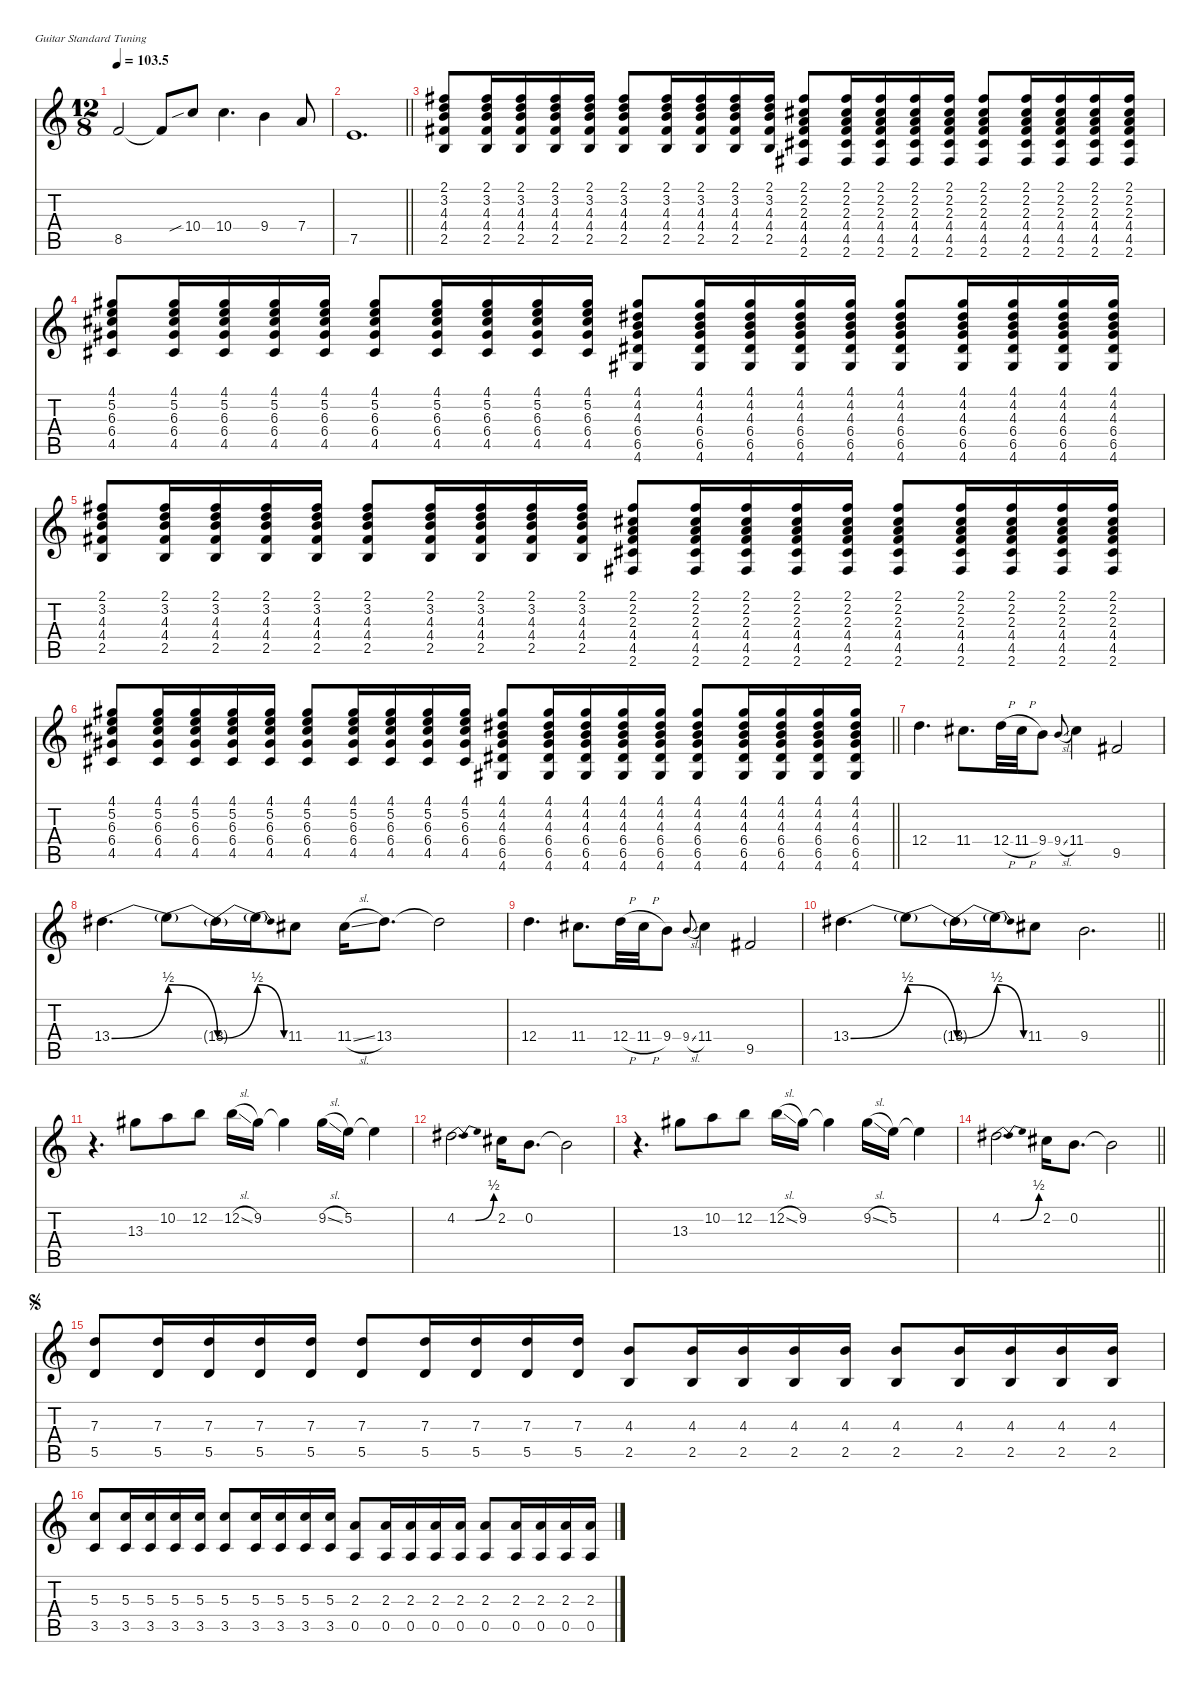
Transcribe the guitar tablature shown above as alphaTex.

\defaultSystemsLayout 4
\hideDynamics
\bracketExtendMode nobrackets
\singleTrackTrackNamePolicy hidden
\multiTrackTrackNamePolicy hidden
\firstSystemTrackNameMode fullname
\firstSystemTrackNameOrientation horizontal
\otherSystemsTrackNameOrientation horizontal
\track ("Acoustic Guitar" "s.guit.") {mute instrument acousticguitarsteel}
\staff {score tabs}
\tuning (E4 B3 G3 D3 A2 E2)
\ts (12 8)
\tempo
103.5
\accidentals auto
\clef g2
\ottava regular
\simile none
\ks c
8.5.2{dy fff beam Up} 8.5{t}.8{beam Up} 10.4{sib}.8{beam Up} 10.4.4{d dy f beam Down} 9.4.4{dy fff beam Down} 7.4.8{beam Up} |
\barLineRight lightlight
7.5.1{d beam Up} |
(2.1{acc #} 3.2 4.3 4.4{acc #} 2.5).8{dy f beam Up} (2.1{acc #} 3.2 4.3 4.4{acc #} 2.5).16{beam Up} (2.1{acc #} 3.2 4.3 4.4{acc #} 2.5).16{beam Up} (2.1{acc #} 3.2 4.3 4.4{acc #} 2.5).16{beam Up} (2.1{acc #} 3.2 4.3 4.4{acc #} 2.5).16{beam Up} (2.1{acc #} 3.2 4.3 4.4{acc #} 2.5).8{beam Up} (2.1{acc #} 3.2 4.3 4.4{acc #} 2.5).16{beam Up} (2.1{acc #} 3.2 4.3 4.4{acc #} 2.5).16{beam Up} (2.1{acc #} 3.2 4.3 4.4{acc #} 2.5).16{beam Up} (2.1{acc #} 3.2 4.3 4.4{acc #} 2.5).16{beam Up} (2.1{acc #} 2.2{acc #} 2.3 4.4{acc #} 4.5{acc #} 2.6{acc #}).8{beam Up} (2.1{acc #} 2.2{acc #} 2.3 4.4{acc #} 4.5{acc #} 2.6{acc #}).16{beam Up} (2.1{acc #} 2.2{acc #} 2.3 4.4{acc #} 4.5{acc #} 2.6{acc #}).16{beam Up} (2.1{acc #} 2.2{acc #} 2.3 4.4{acc #} 4.5{acc #} 2.6{acc #}).16{beam Up} (2.1{acc #} 2.2{acc #} 2.3 4.4{acc #} 4.5{acc #} 2.6{acc #}).16{beam Up} (2.1{acc #} 2.2{acc #} 2.3 4.4{acc #} 4.5{acc #} 2.6{acc #}).8{beam Up} (2.1{acc #} 2.2{acc #} 2.3 4.4{acc #} 4.5{acc #} 2.6{acc #}).16{beam Up} (2.1{acc #} 2.2{acc #} 2.3 4.4{acc #} 4.5{acc #} 2.6{acc #}).16{beam Up} (2.1{acc #} 2.2{acc #} 2.3 4.4{acc #} 4.5{acc #} 2.6{acc #}).16{beam Up} (2.1{acc #} 2.2{acc #} 2.3 4.4{acc #} 4.5{acc #} 2.6{acc #}).16{beam Up} |
(4.1{acc #} 5.2 6.3{acc #} 6.4{acc #} 4.5{acc #}).8{beam Up} (4.1{acc #} 5.2 6.3{acc #} 6.4{acc #} 4.5{acc #}).16{beam Up} (4.1{acc #} 5.2 6.3{acc #} 6.4{acc #} 4.5{acc #}).16{beam Up} (4.1{acc #} 5.2 6.3{acc #} 6.4{acc #} 4.5{acc #}).16{beam Up} (4.1{acc #} 5.2 6.3{acc #} 6.4{acc #} 4.5{acc #}).16{beam Up} (4.1{acc #} 5.2 6.3{acc #} 6.4{acc #} 4.5{acc #}).8{beam Up} (4.1{acc #} 5.2 6.3{acc #} 6.4{acc #} 4.5{acc #}).16{beam Up} (4.1{acc #} 5.2 6.3{acc #} 6.4{acc #} 4.5{acc #}).16{beam Up} (4.1{acc #} 5.2 6.3{acc #} 6.4{acc #} 4.5{acc #}).16{beam Up} (4.1{acc #} 5.2 6.3{acc #} 6.4{acc #} 4.5{acc #}).16{beam Up} (4.1{acc #} 4.2{acc #} 4.3 6.4{acc #} 6.5{acc #} 4.6{acc #}).8{beam Up} (4.1{acc #} 4.2{acc #} 4.3 6.4{acc #} 6.5{acc #} 4.6{acc #}).16{beam Up} (4.1{acc #} 4.2{acc #} 4.3 6.4{acc #} 6.5{acc #} 4.6{acc #}).16{beam Up} (4.1{acc #} 4.2{acc #} 4.3 6.4{acc #} 6.5{acc #} 4.6{acc #}).16{beam Up} (4.1{acc #} 4.2{acc #} 4.3 6.4{acc #} 6.5{acc #} 4.6{acc #}).16{beam Up} (4.1{acc #} 4.2{acc #} 4.3 6.4{acc #} 6.5{acc #} 4.6{acc #}).8{beam Up} (4.1{acc #} 4.2{acc #} 4.3 6.4{acc #} 6.5{acc #} 4.6{acc #}).16{beam Up} (4.1{acc #} 4.2{acc #} 4.3 6.4{acc #} 6.5{acc #} 4.6{acc #}).16{dy ff beam Up} (4.1{acc #} 4.2{acc #} 4.3 6.4{acc #} 6.5{acc #} 4.6{acc #}).16{dy f beam Up} (4.1{acc #} 4.2{acc #} 4.3 6.4{acc #} 6.5{acc #} 4.6{acc #}).16{beam Up} |
(2.1{acc #} 3.2 4.3 4.4{acc #} 2.5).8{beam Up} (2.1{acc #} 3.2 4.3 4.4{acc #} 2.5).16{beam Up} (2.1{acc #} 3.2 4.3 4.4{acc #} 2.5).16{beam Up} (2.1{acc #} 3.2 4.3 4.4{acc #} 2.5).16{beam Up} (2.1{acc #} 3.2 4.3 4.4{acc #} 2.5).16{beam Up} (2.1{acc #} 3.2 4.3 4.4{acc #} 2.5).8{beam Up} (2.1{acc #} 3.2 4.3 4.4{acc #} 2.5).16{beam Up} (2.1{acc #} 3.2 4.3 4.4{acc #} 2.5).16{beam Up} (2.1{acc #} 3.2 4.3 4.4{acc #} 2.5).16{beam Up} (2.1{acc #} 3.2 4.3 4.4{acc #} 2.5).16{beam Up} (2.1{acc #} 2.2{acc #} 2.3 4.4{acc #} 4.5{acc #} 2.6{acc #}).8{beam Up} (2.1{acc #} 2.2{acc #} 2.3 4.4{acc #} 4.5{acc #} 2.6{acc #}).16{beam Up} (2.1{acc #} 2.2{acc #} 2.3 4.4{acc #} 4.5{acc #} 2.6{acc #}).16{beam Up} (2.1{acc #} 2.2{acc #} 2.3 4.4{acc #} 4.5{acc #} 2.6{acc #}).16{beam Up} (2.1{acc #} 2.2{acc #} 2.3 4.4{acc #} 4.5{acc #} 2.6{acc #}).16{beam Up} (2.1{acc #} 2.2{acc #} 2.3 4.4{acc #} 4.5{acc #} 2.6{acc #}).8{beam Up} (2.1{acc #} 2.2{acc #} 2.3 4.4{acc #} 4.5{acc #} 2.6{acc #}).16{beam Up} (2.1{acc #} 2.2{acc #} 2.3 4.4{acc #} 4.5{acc #} 2.6{acc #}).16{beam Up} (2.1{acc #} 2.2{acc #} 2.3 4.4{acc #} 4.5{acc #} 2.6{acc #}).16{beam Up} (2.1{acc #} 2.2{acc #} 2.3 4.4{acc #} 4.5{acc #} 2.6{acc #}).16{beam Up} |
\barLineRight lightlight
(4.1{acc #} 5.2 6.3{acc #} 6.4{acc #} 4.5{acc #}).8{beam Up} (4.1{acc #} 5.2 6.3{acc #} 6.4{acc #} 4.5{acc #}).16{beam Up} (4.1{acc #} 5.2 6.3{acc #} 6.4{acc #} 4.5{acc #}).16{beam Up} (4.1{acc #} 5.2 6.3{acc #} 6.4{acc #} 4.5{acc #}).16{beam Up} (4.1{acc #} 5.2 6.3{acc #} 6.4{acc #} 4.5{acc #}).16{beam Up} (4.1{acc #} 5.2 6.3{acc #} 6.4{acc #} 4.5{acc #}).8{beam Up} (4.1{acc #} 5.2 6.3{acc #} 6.4{acc #} 4.5{acc #}).16{beam Up} (4.1{acc #} 5.2 6.3{acc #} 6.4{acc #} 4.5{acc #}).16{beam Up} (4.1{acc #} 5.2 6.3{acc #} 6.4{acc #} 4.5{acc #}).16{beam Up} (4.1{acc #} 5.2 6.3{acc #} 6.4{acc #} 4.5{acc #}).16{beam Up} (4.1{acc #} 4.2{acc #} 4.3 6.4{acc #} 6.5{acc #} 4.6{acc #}).8{beam Up} (4.1{acc #} 4.2{acc #} 4.3 6.4{acc #} 6.5{acc #} 4.6{acc #}).16{beam Up} (4.1{acc #} 4.2{acc #} 4.3 6.4{acc #} 6.5{acc #} 4.6{acc #}).16{beam Up} (4.1{acc #} 4.2{acc #} 4.3 6.4{acc #} 6.5{acc #} 4.6{acc #}).16{beam Up} (4.1{acc #} 4.2{acc #} 4.3 6.4{acc #} 6.5{acc #} 4.6{acc #}).16{beam Up} (4.1{acc #} 4.2{acc #} 4.3 6.4{acc #} 6.5{acc #} 4.6{acc #}).8{beam Up} (4.1{acc #} 4.2{acc #} 4.3 6.4{acc #} 6.5{acc #} 4.6{acc #}).16{beam Up} (4.1{acc #} 4.2{acc #} 4.3 6.4{acc #} 6.5{acc #} 4.6{acc #}).16{beam Up} (4.1{acc #} 4.2{acc #} 4.3 6.4{acc #} 6.5{acc #} 4.6{acc #}).16{beam Up} (4.1{acc #} 4.2{acc #} 4.3 6.4{acc #} 6.5{acc #} 4.6{acc #}).16{beam Up} |
12.4.4{d beam Down} 11.4{acc #}.8{d beam Down} 12.4{h}.32{beam Down} 11.4{h acc #}.32{beam Down} 9.4.8{beam Down} 9.4{sl}.8{gr onbeat dy mf beam Up} 11.4{acc #}.4{dy f beam Down} 9.5{acc #}.2{beam Up} |
13.4{be (bend 0 0 60 2) acc #}.4{d beam Down} 13.4{be (release 0 2 60 0) t}.8{beam Down} 13.4{be (bend 0 0 60 2) t acc #}.16{beam Down} 13.4{be (release 0 2 9.999999599999999 0) t}.16{beam Down} 11.4{acc #}.8{beam Down} 11.4{sl acc #}.16{beam Down} 13.4{acc #}.8{d beam Down} 13.4{t acc #}.2{beam Down} |
12.4.4{d beam Down} 11.4{acc #}.8{d beam Down} 12.4{h}.32{beam Down} 11.4{h acc #}.32{beam Down} 9.4.8{beam Down} 9.4{sl}.8{gr onbeat dy mf beam Up} 11.4{acc #}.4{dy f beam Down} 9.5{acc #}.2{beam Up} |
\barLineRight lightlight
13.4{be (bend 0 0 60 2) acc #}.4{d beam Down} 13.4{be (release 0 2 60 0) t}.8{beam Down} 13.4{be (bend 0 0 60 2) t acc #}.16{beam Down} 13.4{be (release 0 2 9.999999599999999 0) t}.16{beam Down} 11.4{acc #}.8{beam Down} 9.4.2{d beam Down} |
r.4{d beam Down} 13.3{acc #}.8{beam Down} 10.2.8{beam Down} 12.2.8{beam Down} 12.2{sl}.16{beam Down} 9.2{acc #}.16{beam Down} 9.2{t acc #}.4{beam Down} 9.2{sl acc #}.16{beam Down} 5.2.16{beam Down} 5.2{t}.4{beam Down} |
4.2{be (bendrelease 0 0 9.999999599999999 2 45 2 4.999999799999999 0) acc #}.2{d dy fff beam Down} 2.2{acc #}.16{beam Down} 0.2.8{d beam Down} 0.2{t}.2{beam Down} |
r.4{d beam Down} 13.3{acc #}.8{dy f beam Down} 10.2.8{beam Down} 12.2.8{beam Down} 12.2{sl}.16{beam Down} 9.2{acc #}.16{beam Down} 9.2{t acc #}.4{beam Down} 9.2{sl acc #}.16{beam Down} 5.2.16{beam Down} 5.2{t}.4{beam Down} |
\barLineRight lightlight
4.2{be (bendrelease 0 0 9.999999599999999 2 45 2 4.999999799999999 0) acc #}.2{d dy fff beam Down} 2.2{acc #}.16{beam Down} 0.2.8{d beam Down} 0.2{t}.2{beam Down} |
\jump segno
(7.3 5.5).8{dy f beam Up} (7.3 5.5).16{beam Up} (7.3 5.5).16{beam Up} (7.3 5.5).16{beam Up} (7.3 5.5).16{beam Up} (7.3 5.5).8{beam Up} (7.3 5.5).16{beam Up} (7.3 5.5).16{beam Up} (7.3 5.5).16{beam Up} (7.3 5.5).16{beam Up} (4.3 2.5).8{beam Up} (4.3 2.5).16{beam Up} (4.3 2.5).16{beam Up} (4.3 2.5).16{beam Up} (4.3 2.5).16{beam Up} (4.3 2.5).8{beam Up} (4.3 2.5).16{beam Up} (4.3 2.5).16{beam Up} (4.3 2.5).16{beam Up} (4.3 2.5).16{beam Up} |
(5.3 3.5).8{beam Up} (5.3 3.5).16{beam Up} (5.3 3.5).16{beam Up} (5.3 3.5).16{beam Up} (5.3 3.5).16{beam Up} (5.3 3.5).8{beam Up} (5.3 3.5).16{beam Up} (5.3 3.5).16{beam Up} (5.3 3.5).16{beam Up} (5.3 3.5).16{beam Up} (2.3 0.5).8{beam Up} (2.3 0.5).16{beam Up} (2.3 0.5).16{beam Up} (2.3 0.5).16{beam Up} (2.3 0.5).16{beam Up} (2.3 0.5).8{beam Up} (2.3 0.5).16{beam Up} (2.3 0.5).16{beam Up} (2.3 0.5).16{beam Up} (2.3 0.5).16{beam Up}
